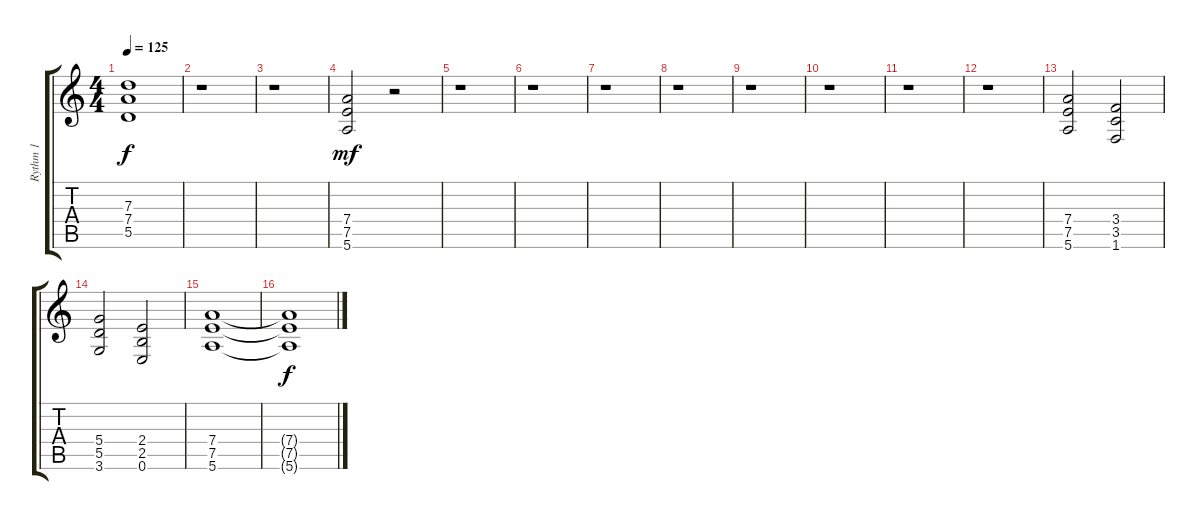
\track ("Rythm 1" "Rythm 1") {instrument overdrivenguitar}
\staff {score tabs}
\tuning (E4 B3 G3 D3 A2 E2) {hide}
\ts (4 4)
\tempo 125
\clef g2
\ks c
(7.3{t} 7.4{t} 5.5{t}).1{dy f} |
r.1 |
r.1 |
(7.4 7.5 5.6).2{dy mf} r.2 |
r.1 |
r.1 |
r.1 |
r.1 |
r.1 |
r.1 |
r.1 |
r.1 |
(7.4 7.5 5.6).2 (3.4 3.5 1.6).2 |
(5.4 5.5 3.6).2 (2.4 2.5 0.6).2 |
(7.4 7.5 5.6).1 |
(7.4{t} 7.5{t} 5.6{t}).1{dy f}
